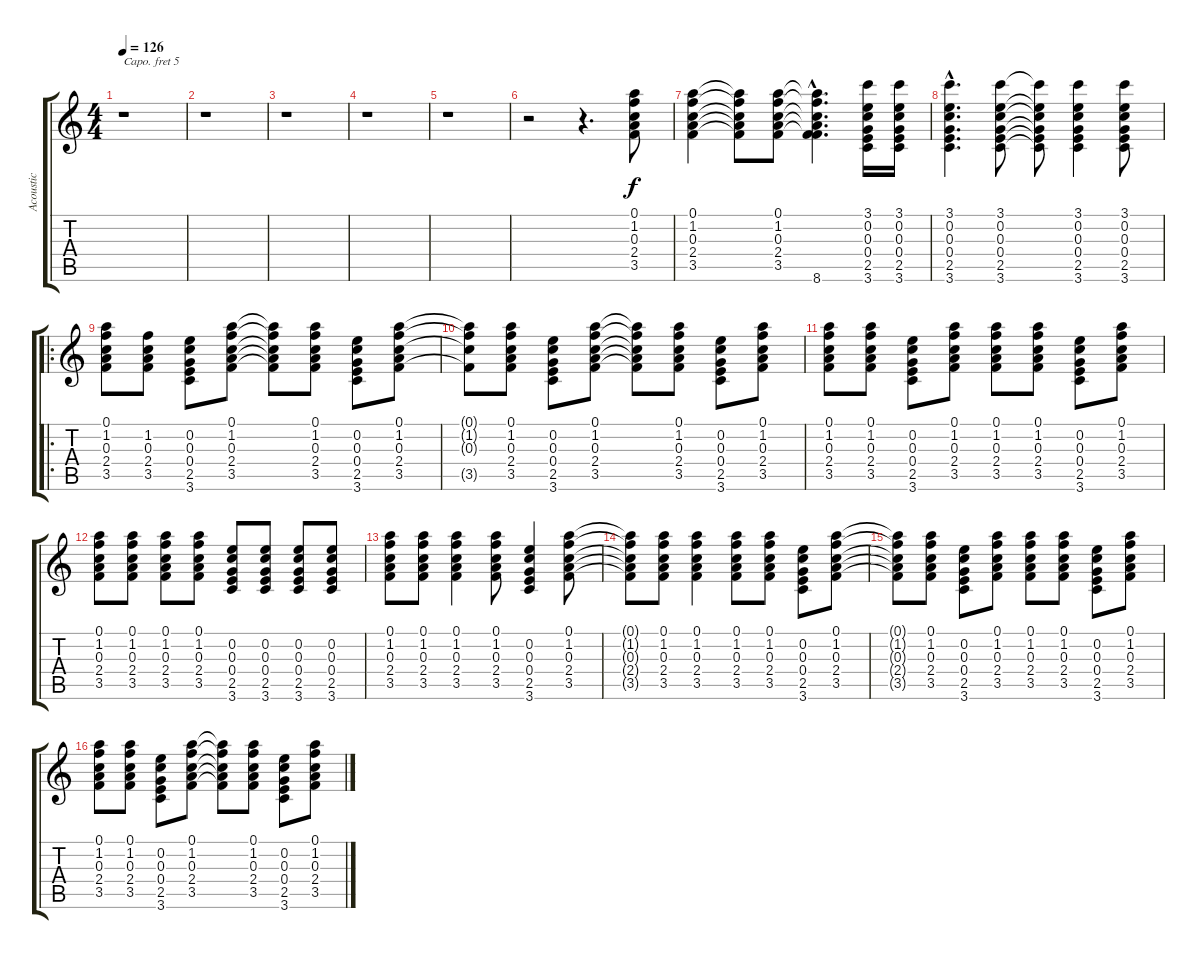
\track ("Acoustic  capo 5" "Acoustic  ") {instrument acousticguitarsteel}
\staff {score tabs}
\capo 5
\tuning (E4 B3 G3 D3 A2 E2) {hide}
\ts (4 4)
\tempo 126
\clef g2
\ks c
r.1{dy f instrument acousticguitarsteel} |
r.1 |
r.1 |
r.1 |
r.1 |
r.2 r.4{d} (0.1 1.2 0.3 2.4 3.5).8 |
(0.1 1.2 0.3 2.4 3.5).4 (0.1{t} 1.2{t} 0.3{t} 2.4{t} 3.5{t}).8 (0.1 1.2 0.3 2.4 3.5).8 (0.1{hac t} 1.2{hac t} 0.3{hac t} 2.4{hac t} 3.5{hac t} 8.6{hac}).4{d} (3.1 0.2 0.3 0.4 2.5 3.6).16 (3.1 0.2 0.3 0.4 2.5 3.6).16 |
(3.1{hac} 0.2{hac} 0.3{hac} 0.4{hac} 2.5{hac} 3.6{hac}).4{d} (3.1 0.2 0.3 0.4 2.5 3.6).8 (3.1{t} 0.2{t} 0.3{t} 0.4{t} 2.5{t} 3.6{t}).8 (3.1 0.2 0.3 0.4 2.5 3.6).4 (3.1 0.2 0.3 0.4 2.5 3.6).8 |
\ro
(0.1 1.2 0.3 2.4 3.5).8 (1.2 0.3 2.4 3.5).8 (0.2 0.3 0.4 2.5 3.6).8 (0.1 1.2 0.3 2.4 3.5).8 (0.1{t} 1.2{t} 0.3{t} 2.4{t} 3.5{t}).8 (0.1 1.2 0.3 2.4 3.5).8 (0.2 0.3 0.4 2.5 3.6).8 (0.1 1.2 0.3 2.4 3.5).8 |
(0.1{t} 1.2{t} 0.3{t} 3.5{t}).8 (0.1 1.2 0.3 2.4 3.5).8 (0.2 0.3 0.4 2.5 3.6).8 (0.1 1.2 0.3 2.4 3.5).8 (0.1{t} 1.2{t} 0.3{t} 2.4{t} 3.5{t}).8 (0.1 1.2 0.3 2.4 3.5).8 (0.2 0.3 0.4 2.5 3.6).8 (0.1 1.2 0.3 2.4 3.5).8 |
(0.1 1.2 0.3 2.4 3.5).8 (0.1 1.2 0.3 2.4 3.5).8 (0.2 0.3 0.4 2.5 3.6).8 (0.1 1.2 0.3 2.4 3.5).8 (0.1 1.2 0.3 2.4 3.5).8 (0.1 1.2 0.3 2.4 3.5).8 (0.2 0.3 0.4 2.5 3.6).8 (0.1 1.2 0.3 2.4 3.5).8 |
(0.1 1.2 0.3 2.4 3.5).8 (0.1 1.2 0.3 2.4 3.5).8 (0.1 1.2 0.3 2.4 3.5).8 (0.1 1.2 0.3 2.4 3.5).8 (0.2 0.3 0.4 2.5 3.6).8 (0.2 0.3 0.4 2.5 3.6).8 (0.2 0.3 0.4 2.5 3.6).8 (0.2 0.3 0.4 2.5 3.6).8 |
(0.1 1.2 0.3 2.4 3.5).8 (0.1 1.2 0.3 2.4 3.5).8 (0.1 1.2 0.3 2.4 3.5).4 (0.1 1.2 0.3 2.4 3.5).8 (0.2 0.3 0.4 2.5 3.6).4 (0.1 1.2 0.3 2.4 3.5).8 |
(0.1{t} 1.2{t} 0.3{t} 2.4{t} 3.5{t}).8 (0.1 1.2 0.3 2.4 3.5).8 (0.1 1.2 0.3 2.4 3.5).4 (0.1 1.2 0.3 2.4 3.5).8 (0.1 1.2 0.3 2.4 3.5).8 (0.2 0.3 0.4 2.5 3.6).8 (0.1 1.2 0.3 2.4 3.5).8 |
(0.1{t} 1.2{t} 0.3{t} 2.4{t} 3.5{t}).8 (0.1 1.2 0.3 2.4 3.5).8 (0.2 0.3 0.4 2.5 3.6).8 (0.1 1.2 0.3 2.4 3.5).8 (0.1 1.2 0.3 2.4 3.5).8 (0.1 1.2 0.3 2.4 3.5).8 (0.2 0.3 0.4 2.5 3.6).8 (0.1 1.2 0.3 2.4 3.5).8 |
(0.1 1.2 0.3 2.4 3.5).8 (0.1 1.2 0.3 2.4 3.5).8 (0.2 0.3 0.4 2.5 3.6).8 (0.1 1.2 0.3 2.4 3.5).8 (0.1{t} 1.2{t} 0.3{t} 2.4{t} 3.5{t}).8 (0.1 1.2 0.3 2.4 3.5).8 (0.2 0.3 0.4 2.5 3.6).8 (0.1 1.2 0.3 2.4 3.5).8
